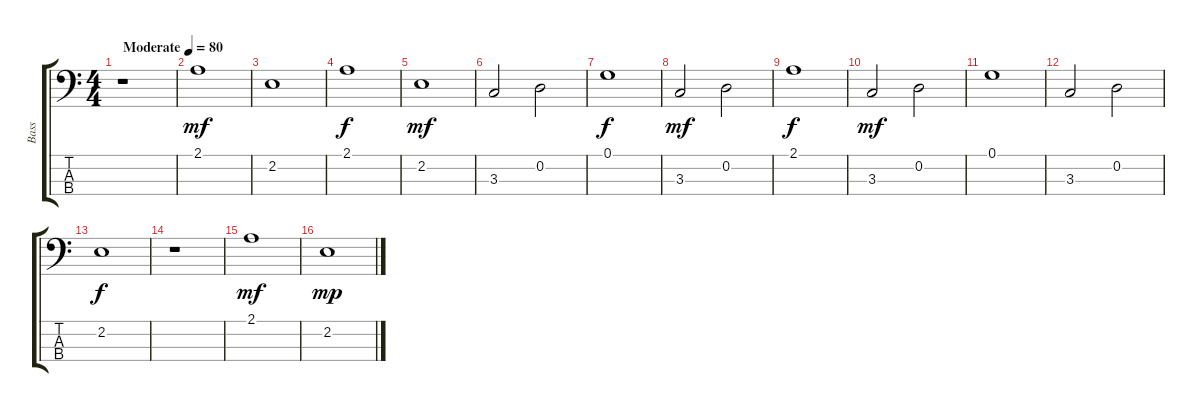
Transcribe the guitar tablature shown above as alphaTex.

\track ("Bass" "Bass") {instrument acousticbass}
\staff {score tabs}
\tuning (G2 D2 A1 E1) {hide}
\ts (4 4)
\tempo (80 "Moderate")
\clef f4
\ks c
r.1{dy mf instrument acousticbass} |
2.1.1 |
2.2.1 |
2.1.1{dy f} |
2.2.1{dy mf} |
3.3.2 0.2.2 |
0.1.1{dy f} |
3.3.2{dy mf} 0.2.2 |
2.1.1{dy f} |
3.3.2{dy mf} 0.2.2 |
0.1.1 |
3.3.2 0.2.2 |
2.2.1{dy f} |
r.1 |
2.1.1{dy mf} |
2.2.1{dy mp}
